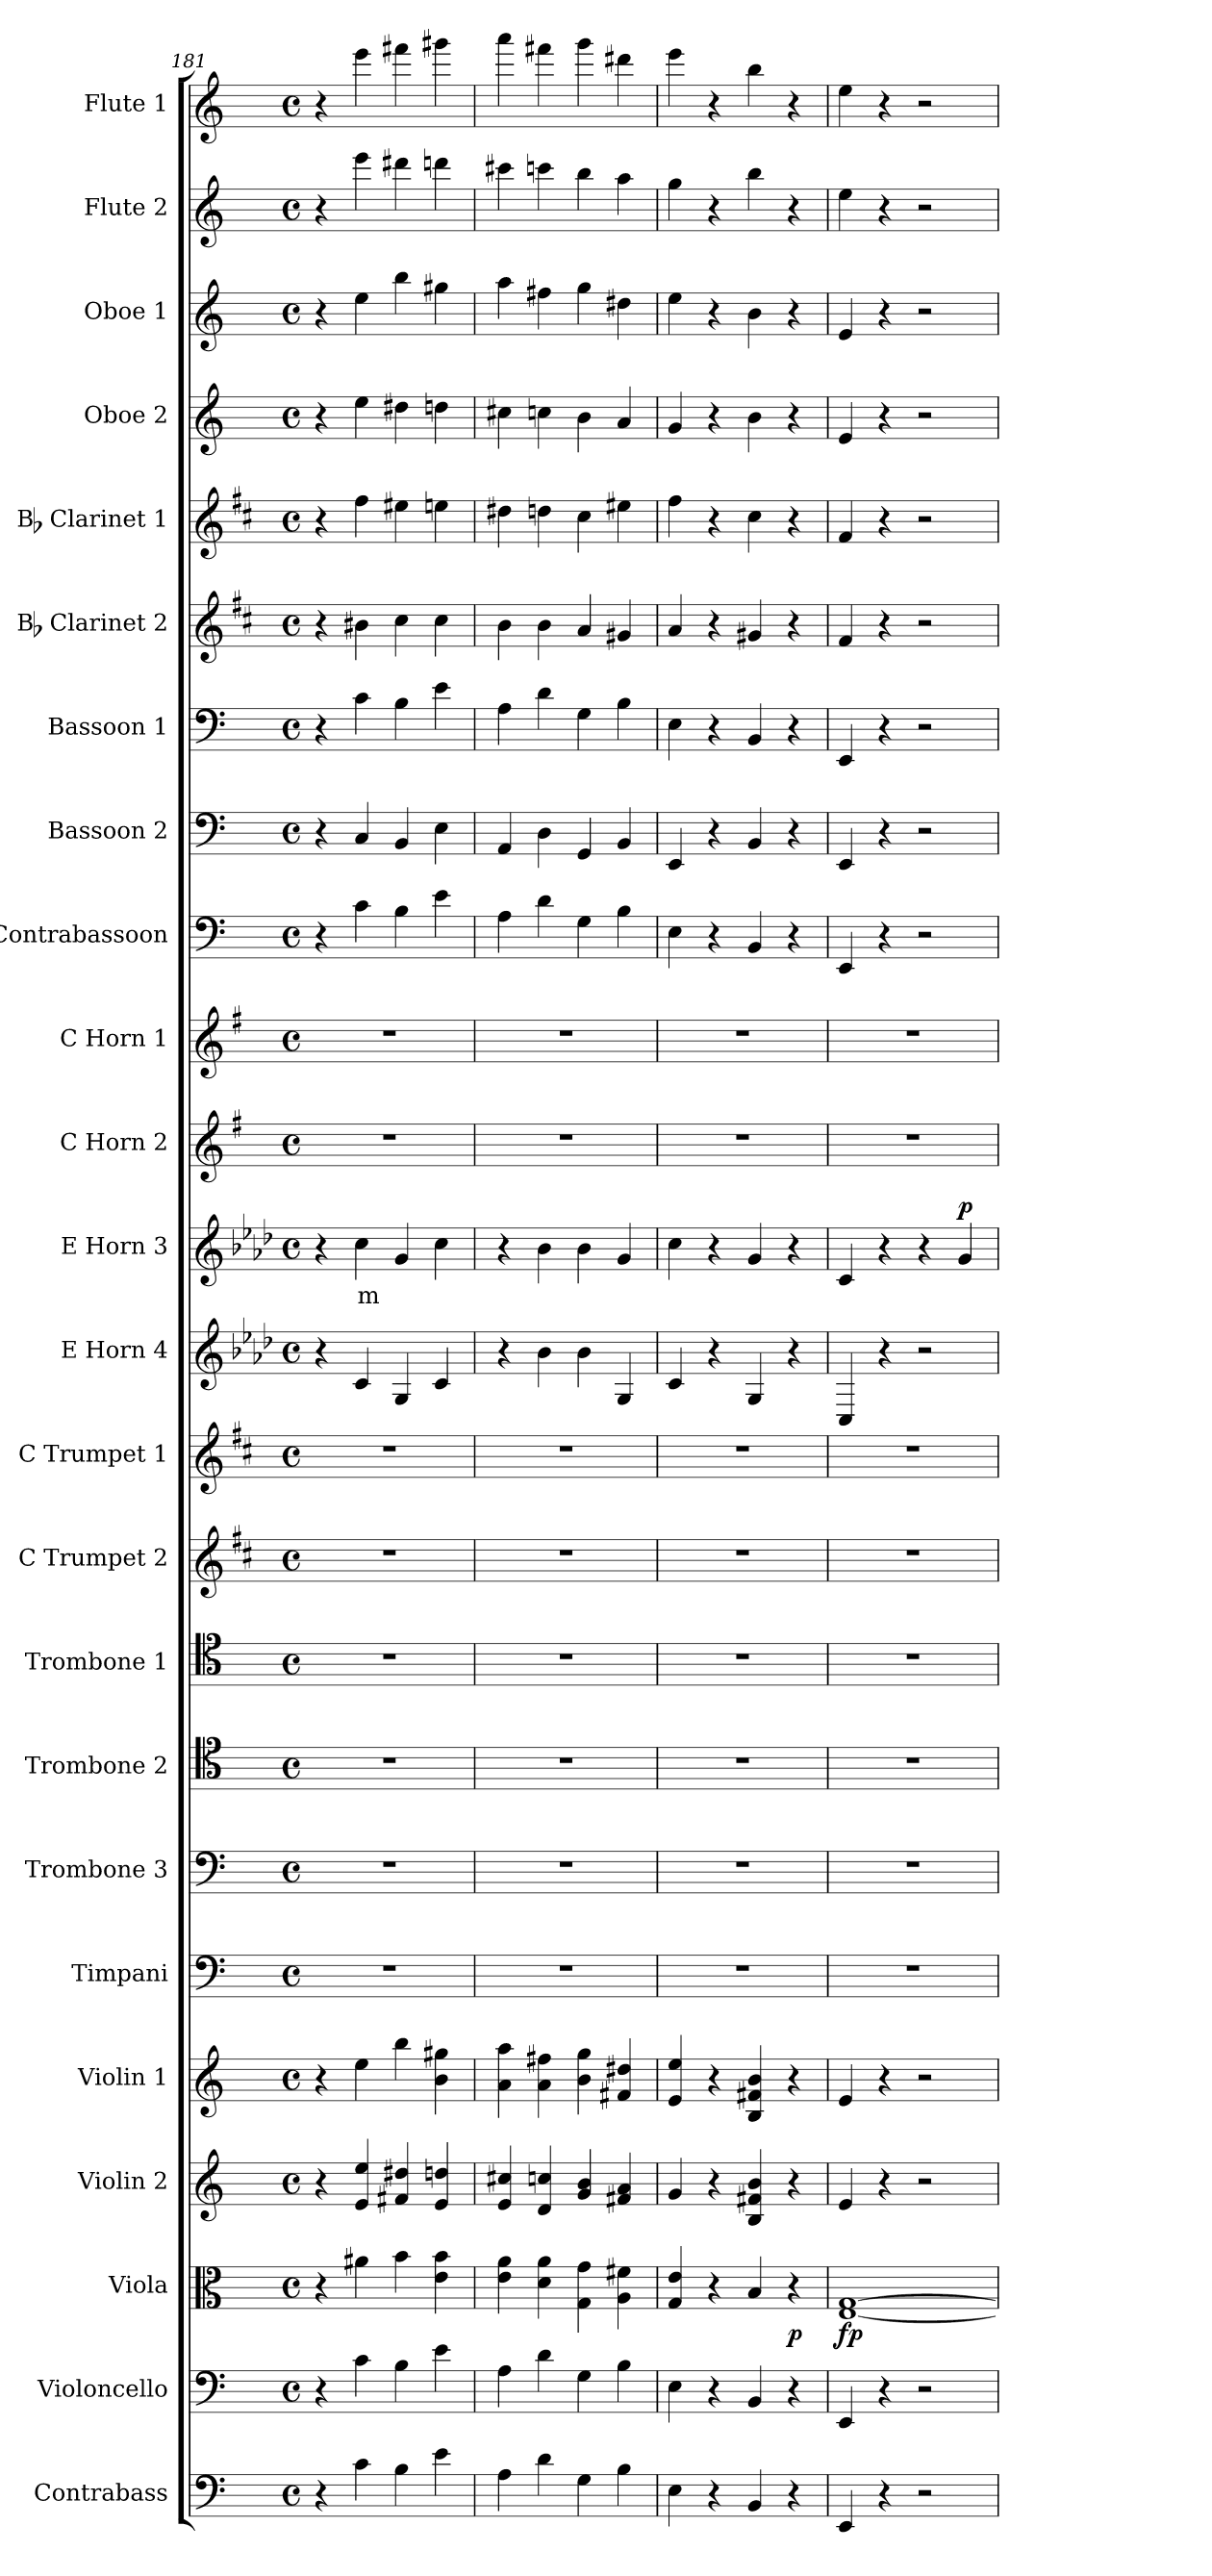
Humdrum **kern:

**kern	**kern	**kern	**dynam	**kern	**kern	**kern	**kern	**kern	**kern	**kern	**kern	**kern	**kern	**text	**dynam	**kern	**kern	**kern	**kern	**kern	**kern	**kern	**kern	**kern	**kern	**kern
*part24	*part23	*part22	*part22	*part21	*part20	*part19	*part18	*part17	*part16	*part15	*part14	*part13	*part12	*part12	*part12	*part11	*part10	*part9	*part8	*part7	*part6	*part5	*part4	*part3	*part2	*part1
*staff24	*staff23	*staff22	*staff22	*staff21	*staff20	*staff19	*staff18	*staff17	*staff16	*staff15	*staff14	*staff13	*staff12	*staff12	*staff12	*staff11	*staff10	*staff9	*staff8	*staff7	*staff6	*staff5	*staff4	*staff3	*staff2	*staff1
*I"Contrabass	*I"Violoncello	*I"Viola	*	*I"Violin 2	*I"Violin 1	*I"Timpani	*I"Trombone 3	*I"Trombone 2	*I"Trombone 1	*I"C Trumpet 2	*I"C Trumpet 1	*I"E Horn 4	*I"E Horn 3	*	*	*I"C Horn 2	*I"C Horn 1	*I"Contrabassoon	*I"Bassoon 2	*I"Bassoon 1	*I"Bb Clarinet 2	*I"Bb Clarinet 1	*I"Oboe 2	*I"Oboe 1	*I"Flute 2	*I"Flute 1
*I'Cb	*I'Vc	*I'Vla	*	*I'Vln 2	*I'Vln 1	*I'Timp	*I'Trb 3	*I'Trb 2	*I'Trb 1	*I'Tpt 2	*I'Tpt 1	*I'Hn 4	*I'Hn 3	*	*	*I'Hn 2	*I'Hn 1	*I'C Bsn	*I'Bsn 2	*I'Bsn 1	*I'Cl 2	*I'Cl 1	*I'Ob 2	*I'Ob 1	*I'Fl 2	*I'Fl 1
*clefF4	*clefF4	*clefC3	*	*clefG2	*clefG2	*clefF4	*clefF4	*clefC4	*clefC4	*clefG2	*clefG2	*clefG2	*clefG2	*	*	*clefG2	*clefG2	*clefF4	*clefF4	*clefF4	*clefG2	*clefG2	*clefG2	*clefG2	*clefG2	*clefG2
*ITrd7c12	*	*	*	*	*	*	*	*	*	*ITrd1c2	*ITrd1c2	*ITrd5c8	*ITrd5c8	*	*	*ITrd4c7	*ITrd4c7	*ITrd7c12	*	*	*ITrd1c2	*ITrd1c2	*	*	*	*
*k[]	*k[]	*k[]	*	*k[]	*k[]	*k[]	*k[]	*k[]	*k[]	*k[]	*k[]	*k[]	*k[]	*	*	*k[]	*k[]	*k[]	*k[]	*k[]	*k[]	*k[]	*k[]	*k[]	*k[]	*k[]
*M4/4	*M4/4	*M4/4	*	*M4/4	*M4/4	*M4/4	*M4/4	*M4/4	*M4/4	*M4/4	*M4/4	*M4/4	*M4/4	*	*	*M4/4	*M4/4	*M4/4	*M4/4	*M4/4	*M4/4	*M4/4	*M4/4	*M4/4	*M4/4	*M4/4
*met(c)	*met(c)	*met(c)	*	*met(c)	*met(c)	*met(c)	*met(c)	*met(c)	*met(c)	*met(c)	*met(c)	*met(c)	*met(c)	*	*	*met(c)	*met(c)	*met(c)	*met(c)	*met(c)	*met(c)	*met(c)	*met(c)	*met(c)	*met(c)	*met(c)
=181	=181	=181	=181	=181	=181	=181	=181	=181	=181	=181	=181	=181	=181	=181	=181	=181	=181	=181	=181	=181	=181	=181	=181	=181	=181	=181
4r	4r	4r	.	4r	4r	1r	1r	1r	1r	1r	1r	4r	4r	.	.	1r	1r	4r	4r	4r	4r	4r	4r	4r	4r	4r
!	!	!	!	!	!	!	!	!	!	!	!	!	!	!LO:LY:b:color=#FF0000	!	!	!	!	!	!	!	!	!	!	!	!
4C\	4c\	4a#X\	.	4e/ 4ee/	4ee\	.	.	.	.	.	.	4E/	4e\	m	.	.	.	4C\	4C/	4c\	4a#X\	4ee\	4ee\	4ee\	4eee\	4eee\
4BB\	4B\	4b\	.	4f#X/ 4dd#X/	4bb\	.	.	.	.	.	.	4BB/	4B/	.	.	.	.	4BB\	4BB/	4B\	4b\	4dd#X\	4dd#X\	4bb\	4ddd#X\	4fff#X\
4E\	4e\	4e\ 4b\	.	4e/ 4ddn/	4b\ 4gg#X\	.	.	.	.	.	.	4E/	4e\	.	.	.	.	4E\	4E\	4e\	4b\	4ddn\	4ddn\	4gg#X\	4dddn\	4ggg#X\
=182	=182	=182	=182	=182	=182	=182	=182	=182	=182	=182	=182	=182	=182	=182	=182	=182	=182	=182	=182	=182	=182	=182	=182	=182	=182	=182
4AA\	4A\	4e\ 4a\	.	4e/ 4cc#X/	4a\ 4aa\	1r	1r	1r	1r	1r	1r	4r	4r	.	.	1r	1r	4AA\	4AA/	4A\	4a\	4cc#X\	4cc#X\	4aa\	4ccc#X\	4aaa\
4D\	4d\	4d\ 4a\	.	4d/ 4ccn/	4a\ 4ff#X\	.	.	.	.	.	.	4d\	4d\	.	.	.	.	4D\	4D\	4d\	4a\	4ccn\	4ccn\	4ff#X\	4cccn\	4fff#X\
4GG\	4G\	4G\ 4g\	.	4g/ 4b/	4b\ 4gg\	.	.	.	.	.	.	4d\	4d\	.	.	.	.	4GG\	4GG/	4G\	4g/	4b\	4b\	4gg\	4bb\	4ggg\
4BB\	4B\	4A\ 4f#X\	.	4f#X/ 4a/	4f#X/ 4dd#X/	.	.	.	.	.	.	4BB/	4B/	.	.	.	.	4BB\	4BB/	4B\	4f#X/	4dd#X\	4a/	4dd#X\	4aa\	4ddd#X\
=183	=183	=183	=183	=183	=183	=183	=183	=183	=183	=183	=183	=183	=183	=183	=183	=183	=183	=183	=183	=183	=183	=183	=183	=183	=183	=183
4EE\	4E\	4G/ 4e/	.	4g/	4e/ 4ee/	1r	1r	1r	1r	1r	1r	4E/	4e\	.	.	1r	1r	4EE\	4EE/	4E\	4g/	4ee\	4g/	4ee\	4gg\	4eee\
4r	4r	4r	.	4r	4r	.	.	.	.	.	.	4r	4r	.	.	.	.	4r	4r	4r	4r	4r	4r	4r	4r	4r
4BBB/	4BB/	4B/	.	4B/ 4f#X/ 4b/	4B/ 4f#X/ 4b/	.	.	.	.	.	.	4BB/	4B/	.	.	.	.	4BBB/	4BB/	4BB/	4f#X/	4b\	4b\	4b\	4bb\	4bb\
!	!	!	!LO:DY:b	!	!	!	!	!	!	!	!	!	!	!	!	!	!	!	!	!	!	!	!	!	!	!
4r	4r	4r	p	4r	4r	.	.	.	.	.	.	4r	4r	.	.	.	.	4r	4r	4r	4r	4r	4r	4r	4r	4r
!!LO:PB:g=z
=184	=184	=184	=184	=184	=184	=184	=184	=184	=184	=184	=184	=184	=184	=184	=184	=184	=184	=184	=184	=184	=184	=184	=184	=184	=184	=184
!	!	!	!LO:DY:b	!	!	!	!	!	!	!	!	!	!	!	!	!	!	!	!	!	!	!	!	!	!	!
4EEE/	4EE/	[1E [1G	fp	4e/	4e/	1r	1r	1r	1r	1r	1r	4EE/	4E/	.	.	1r	1r	4EEE/	4EE/	4EE/	4e/	4e/	4e/	4e/	4ee\	4ee\
4r	4r	.	.	4r	4r	.	.	.	.	.	.	4r	4r	.	.	.	.	4r	4r	4r	4r	4r	4r	4r	4r	4r
2r	2r	.	.	2r	2r	.	.	.	.	.	.	2r	4r	.	.	.	.	2r	2r	2r	2r	2r	2r	2r	2r	2r
!	!	!	!	!	!	!	!	!	!	!	!	!	!	!	!LO:DY:b	!	!	!	!	!	!	!	!	!	!	!
.	.	.	.	.	.	.	.	.	.	.	.	.	4B/	.	p	.	.	.	.	.	.	.	.	.	.	.
=	=	=	=	=	=	=	=	=	=	=	=	=	=	=	=	=	=	=	=	=	=	=	=	=	=	=
*-	*-	*-	*-	*-	*-	*-	*-	*-	*-	*-	*-	*-	*-	*-	*-	*-	*-	*-	*-	*-	*-	*-	*-	*-	*-	*-
